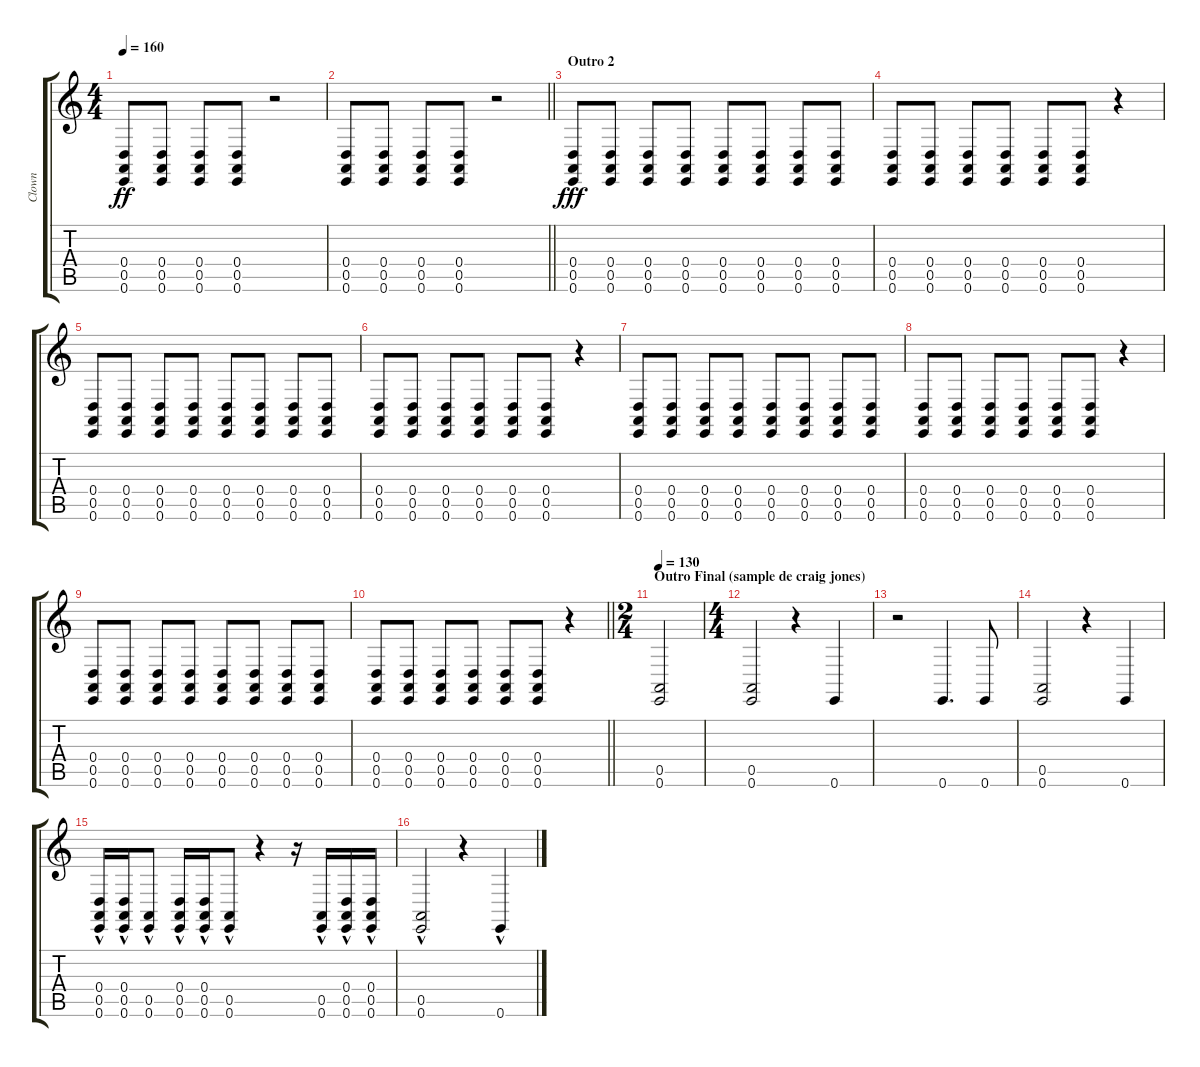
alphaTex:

\track ("Clown" "Clown") {instrument melodictom}
\staff {score tabs}
\tuning (E4 B3 G3 D3 A2 E2) {hide}
\ts (4 4)
\tempo 160
\clef g2
\ks c
(0.4 0.5 0.6).8{dy ff} (0.4 0.5 0.6).8 (0.4 0.5 0.6).8 (0.4 0.5 0.6).8 r.2 |
\barLineRight lightlight
(0.4 0.5 0.6).8 (0.4 0.5 0.6).8 (0.4 0.5 0.6).8 (0.4 0.5 0.6).8 r.2 |
\section ("" "Outro 2")
(0.4 0.5 0.6).8{dy fff} (0.4 0.5 0.6).8 (0.4 0.5 0.6).8 (0.4 0.5 0.6).8 (0.4 0.5 0.6).8 (0.4 0.5 0.6).8 (0.4 0.5 0.6).8 (0.4 0.5 0.6).8 |
(0.4 0.5 0.6).8 (0.4 0.5 0.6).8 (0.4 0.5 0.6).8 (0.4 0.5 0.6).8 (0.4 0.5 0.6).8 (0.4 0.5 0.6).8 r.4 |
(0.4 0.5 0.6).8 (0.4 0.5 0.6).8 (0.4 0.5 0.6).8 (0.4 0.5 0.6).8 (0.4 0.5 0.6).8 (0.4 0.5 0.6).8 (0.4 0.5 0.6).8 (0.4 0.5 0.6).8 |
(0.4 0.5 0.6).8 (0.4 0.5 0.6).8 (0.4 0.5 0.6).8 (0.4 0.5 0.6).8 (0.4 0.5 0.6).8 (0.4 0.5 0.6).8 r.4 |
(0.4 0.5 0.6).8 (0.4 0.5 0.6).8 (0.4 0.5 0.6).8 (0.4 0.5 0.6).8 (0.4 0.5 0.6).8 (0.4 0.5 0.6).8 (0.4 0.5 0.6).8 (0.4 0.5 0.6).8 |
(0.4 0.5 0.6).8 (0.4 0.5 0.6).8 (0.4 0.5 0.6).8 (0.4 0.5 0.6).8 (0.4 0.5 0.6).8 (0.4 0.5 0.6).8 r.4 |
(0.4 0.5 0.6).8 (0.4 0.5 0.6).8 (0.4 0.5 0.6).8 (0.4 0.5 0.6).8 (0.4 0.5 0.6).8 (0.4 0.5 0.6).8 (0.4 0.5 0.6).8 (0.4 0.5 0.6).8 |
\barLineRight lightlight
(0.4 0.5 0.6).8 (0.4 0.5 0.6).8 (0.4 0.5 0.6).8 (0.4 0.5 0.6).8 (0.4 0.5 0.6).8 (0.4 0.5 0.6).8 r.4 |
\ts (2 4)
\section ("" "Outro Final (sample de craig jones)")
\tempo 120
\tempo 130
(0.5 0.6).2 |
\ts (4 4)
(0.5 0.6).2 r.4 0.6.4 |
r.2 0.6.4{d} 0.6.8 |
(0.5 0.6).2 r.4 0.6.4 |
(0.4{hac} 0.5{hac} 0.6{hac}).16 (0.4{hac} 0.5{hac} 0.6{hac}).16 (0.5{hac} 0.6{hac}).8 (0.4{hac} 0.5{hac} 0.6{hac}).16 (0.4{hac} 0.5{hac} 0.6{hac}).16 (0.5{hac} 0.6{hac}).8 r.4 r.16 (0.5{hac} 0.6{hac}).16 (0.4{hac} 0.5{hac} 0.6{hac}).16 (0.4{hac} 0.5{hac} 0.6{hac}).16 |
(0.5{hac} 0.6{hac}).2 r.4 0.6{hac}.4
